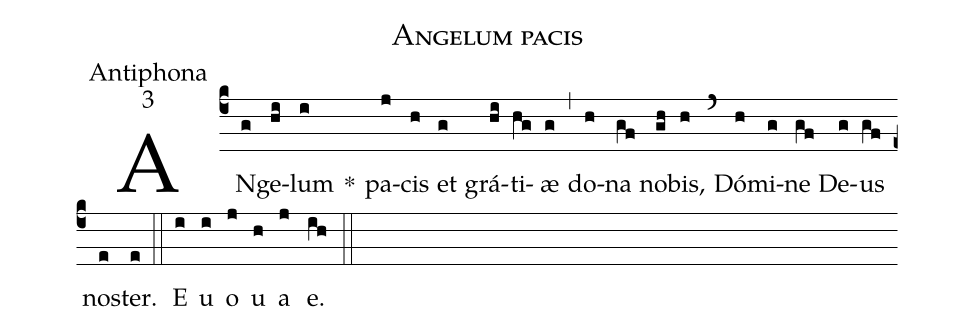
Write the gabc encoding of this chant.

name:Angelum pacis;
office-part:Antiphona;
mode:3;
%%
(c4)AN(g)ge(hi)lum(i) *() pa(j)cis(h) et(g) grá(hi)ti(hg)æ(g) (,) do(h)na(gf) no(gh)bis,(h) (`) Dó(h)mi(g)ne(gf) De(g)us(gf) nos(e)ter.(e) (::)
E(i) u(i) o(j) u(h) a (j) e.(ih) (::)
